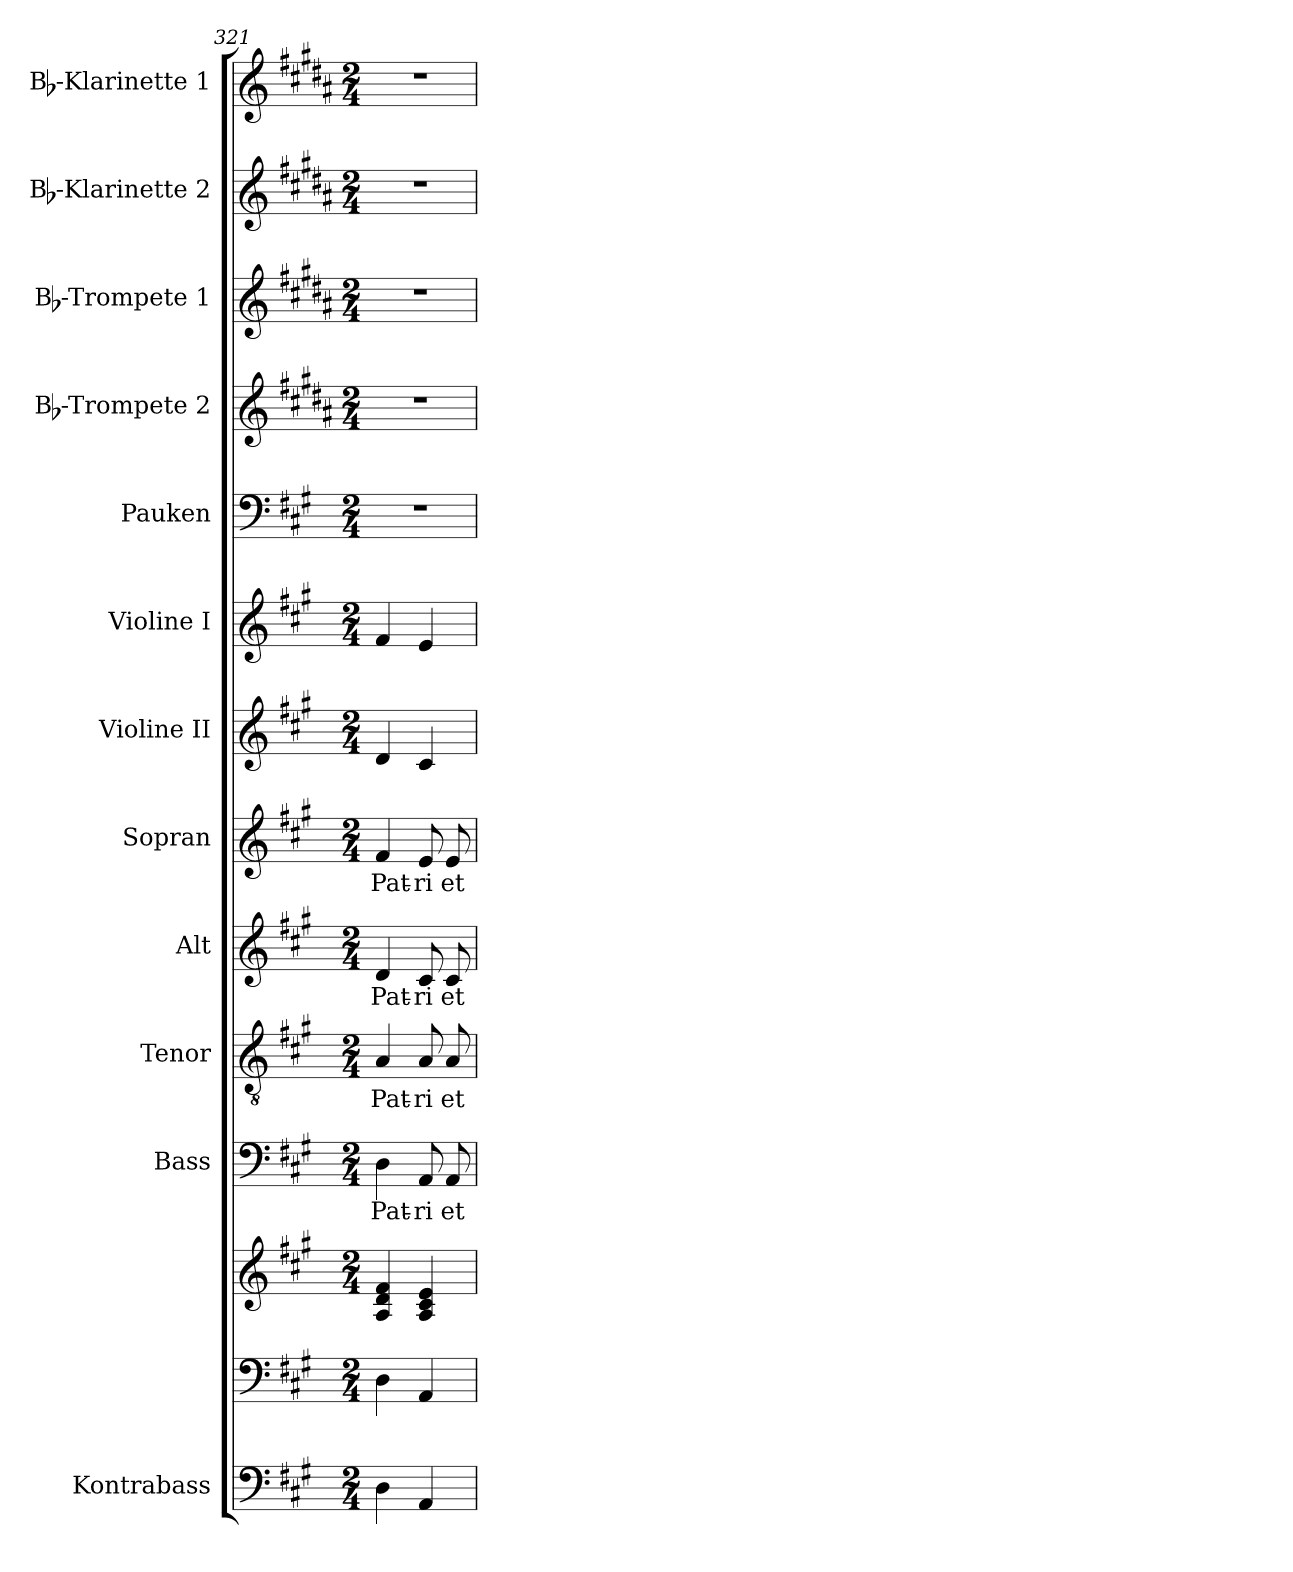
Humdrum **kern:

**kern	**kern	**kern	**kern	**text	**kern	**text	**kern	**text	**kern	**text	**kern	**kern	**kern	**kern	**kern	**kern	**kern
*part13	*part12	*part12	*part11	*part11	*part10	*part10	*part9	*part9	*part8	*part8	*part7	*part6	*part5	*part4	*part3	*part2	*part1
*staff14	*staff13	*staff12	*staff11	*staff11	*staff10	*staff10	*staff9	*staff9	*staff8	*staff8	*staff7	*staff6	*staff5	*staff4	*staff3	*staff2	*staff1
*I"Kontrabass	*	*	*I"Bass	*	*I"Tenor	*	*I"Alt	*	*I"Sopran	*	*I"Violine II	*I"Violine I	*I"Pauken	*I"Bb-Trompete 2	*I"Bb-Trompete 1	*I"Bb-Klarinette 2	*I"Bb-Klarinette 1
*I'Kb.	*	*	*I'B.	*	*I'T.	*	*I'A.	*	*I'S.	*	*I'Vl. II	*I'Vl. I	*I'Pk.	*I'Bb Trp. 2	*I'Bb Trp. 1	*I'Bb Kl. 2	*I'Bb Kl. 1
*clefF4	*clefF4	*clefG2	*clefF4	*	*clefGv2	*	*clefG2	*	*clefG2	*	*clefG2	*clefG2	*clefF4	*clefG2	*clefG2	*clefG2	*clefG2
*ITrd7c12	*	*	*	*	*	*	*	*	*	*	*	*	*	*ITrd1c2	*ITrd1c2	*ITrd1c2	*ITrd1c2
*k[f#c#g#]	*k[f#c#g#]	*k[f#c#g#]	*k[f#c#g#]	*	*k[f#c#g#]	*	*k[f#c#g#]	*	*k[f#c#g#]	*	*k[f#c#g#]	*k[f#c#g#]	*k[f#c#g#]	*k[f#c#g#]	*k[f#c#g#]	*k[f#c#g#]	*k[f#c#g#]
*A:	*A:	*A:	*A:	*	*A:	*	*A:	*	*A:	*	*A:	*A:	*A:	*A:	*A:	*A:	*A:
*M2/4	*M2/4	*M2/4	*M2/4	*	*M2/4	*	*M2/4	*	*M2/4	*	*M2/4	*M2/4	*M2/4	*M2/4	*M2/4	*M2/4	*M2/4
=321	=321	=321	=321	=321	=321	=321	=321	=321	=321	=321	=321	=321	=321	=321	=321	=321	=321
!	!	!	!	!LO:LY:b	!	!LO:LY:b	!	!LO:LY:b	!	!LO:LY:b	!	!	!	!	!	!	!
4DD\	4D\	4A/ 4d/ 4f#/	4D\	Pat-	4A/	Pat-	4d/	Pat-	4f#/	Pat-	4d/	4f#/	2r	2r	2r	2r	2r
!	!	!	!	!LO:LY:b	!	!LO:LY:b	!	!LO:LY:b	!	!LO:LY:b	!	!	!	!	!	!	!
4AAA/	4AA/	4A/ 4c#/ 4e/	8AA/	-ri	8A/	-ri	8c#/	-ri	8e/	-ri	4c#/	4e/	.	.	.	.	.
!	!	!	!	!LO:LY:b	!	!LO:LY:b	!	!LO:LY:b	!	!LO:LY:b	!	!	!	!	!	!	!
.	.	.	8AA/	et	8A/	et	8c#/	et	8e/	et	.	.	.	.	.	.	.
=	=	=	=	=	=	=	=	=	=	=	=	=	=	=	=	=	=
*-	*-	*-	*-	*-	*-	*-	*-	*-	*-	*-	*-	*-	*-	*-	*-	*-	*-
